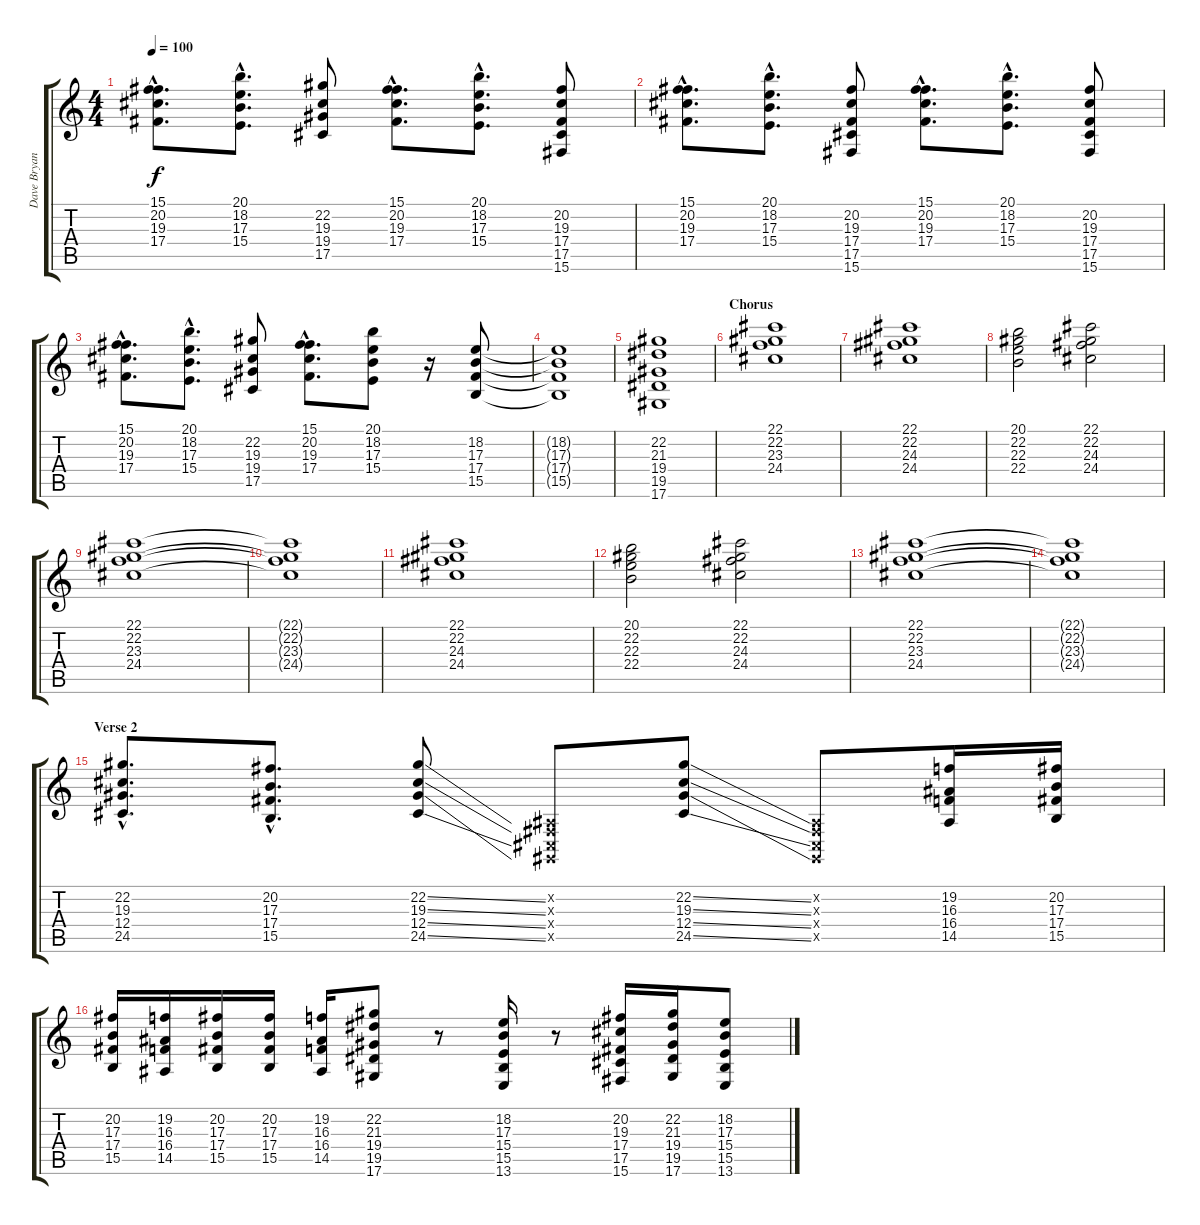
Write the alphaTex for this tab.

\track ("Dave Bryan" "Dave Bryan") {instrument drawbarorgan}
\staff {score tabs}
\tuning (Eb4 Bb3 Gb3 Db3 Ab2 Eb2) {hide}
\ts (4 4)
\tempo 100
\clef g2
\ks c
(15.1{hac} 20.2{hac} 19.3{hac} 17.4{hac}).8{d dy f} (20.1{hac} 18.2{hac} 17.3{hac} 15.4{hac}).8{d} (22.2 19.3 19.4 17.5).8 (15.1{hac} 20.2{hac} 19.3{hac} 17.4{hac}).8{d} (20.1{hac} 18.2{hac} 17.3{hac} 15.4{hac}).8{d} (20.2 19.3 17.4 17.5 15.6).8 |
(15.1{hac} 20.2{hac} 19.3{hac} 17.4{hac}).8{d} (20.1{hac} 18.2{hac} 17.3{hac} 15.4{hac}).8{d} (20.2 19.3 17.4 17.5 15.6).8 (15.1{hac} 20.2{hac} 19.3{hac} 17.4{hac}).8{d} (20.1{hac} 18.2{hac} 17.3{hac} 15.4{hac}).8{d} (20.2 19.3 17.4 17.5 15.6).8 |
(15.1{hac} 20.2{hac} 19.3{hac} 17.4{hac}).8{d} (20.1{hac} 18.2{hac} 17.3{hac} 15.4{hac}).8{d} (22.2 19.3 19.4 17.5).8 (15.1{hac} 20.2{hac} 19.3{hac} 17.4{hac}).8{d} (20.1 18.2 17.3 15.4).8 r.16 (18.2 17.3 17.4 15.5).8 |
(18.2{t} 17.3{t} 17.4{t} 15.5{t}).1 |
(22.2 21.3 19.4 19.5 17.6).1 |
\section ("" "Chorus")
(22.1 22.2 23.3 24.4).1{volume 11} |
(22.1 22.2 24.3 24.4).1 |
(20.1 22.2 22.3 22.4).2 (22.1 22.2 24.3 24.4).2 |
(22.1 22.2 23.3 24.4).1 |
(22.1{t} 22.2{t} 23.3{t} 24.4{t}).1 |
(22.1 22.2 24.3 24.4).1 |
(20.1 22.2 22.3 22.4).2 (22.1 22.2 24.3 24.4).2 |
(22.1 22.2 23.3 24.4).1 |
(22.1{t} 22.2{t} 23.3{t} 24.4{t}).1 |
\section ("" "Verse 2")
(22.2{hac} 19.3{hac} 12.4{hac} 24.5{hac}).8{d volume 8} (20.2{hac} 17.3{hac} 17.4{hac} 15.5{hac}).8{d} (22.2{ss} 19.3{ss} 12.4{ss} 24.5{ss}).8 (0.2{x} 0.3{x} 0.4{x} 0.5{x}).8 (22.2{ss} 19.3{ss} 12.4{ss} 24.5{ss}).8 (0.2{x} 0.3{x} 0.4{x} 0.5{x}).8 (19.2 16.3 16.4 14.5).16 (20.2 17.3 17.4 15.5).16 |
(20.2 17.3 17.4 15.5).16 (19.2 16.3 16.4 14.5).16 (20.2 17.3 17.4 15.5).16 (20.2 17.3 17.4 15.5).16 (19.2 16.3 16.4 14.5).16 (22.2 21.3 19.4 19.5 17.6).8 r.8 (18.2 17.3 15.4 15.5 13.6).16 r.8 (20.2 19.3 17.4 17.5 15.6).16 (22.2 21.3 19.4 19.5 17.6).16 (18.2 17.3 15.4 15.5 13.6).8
